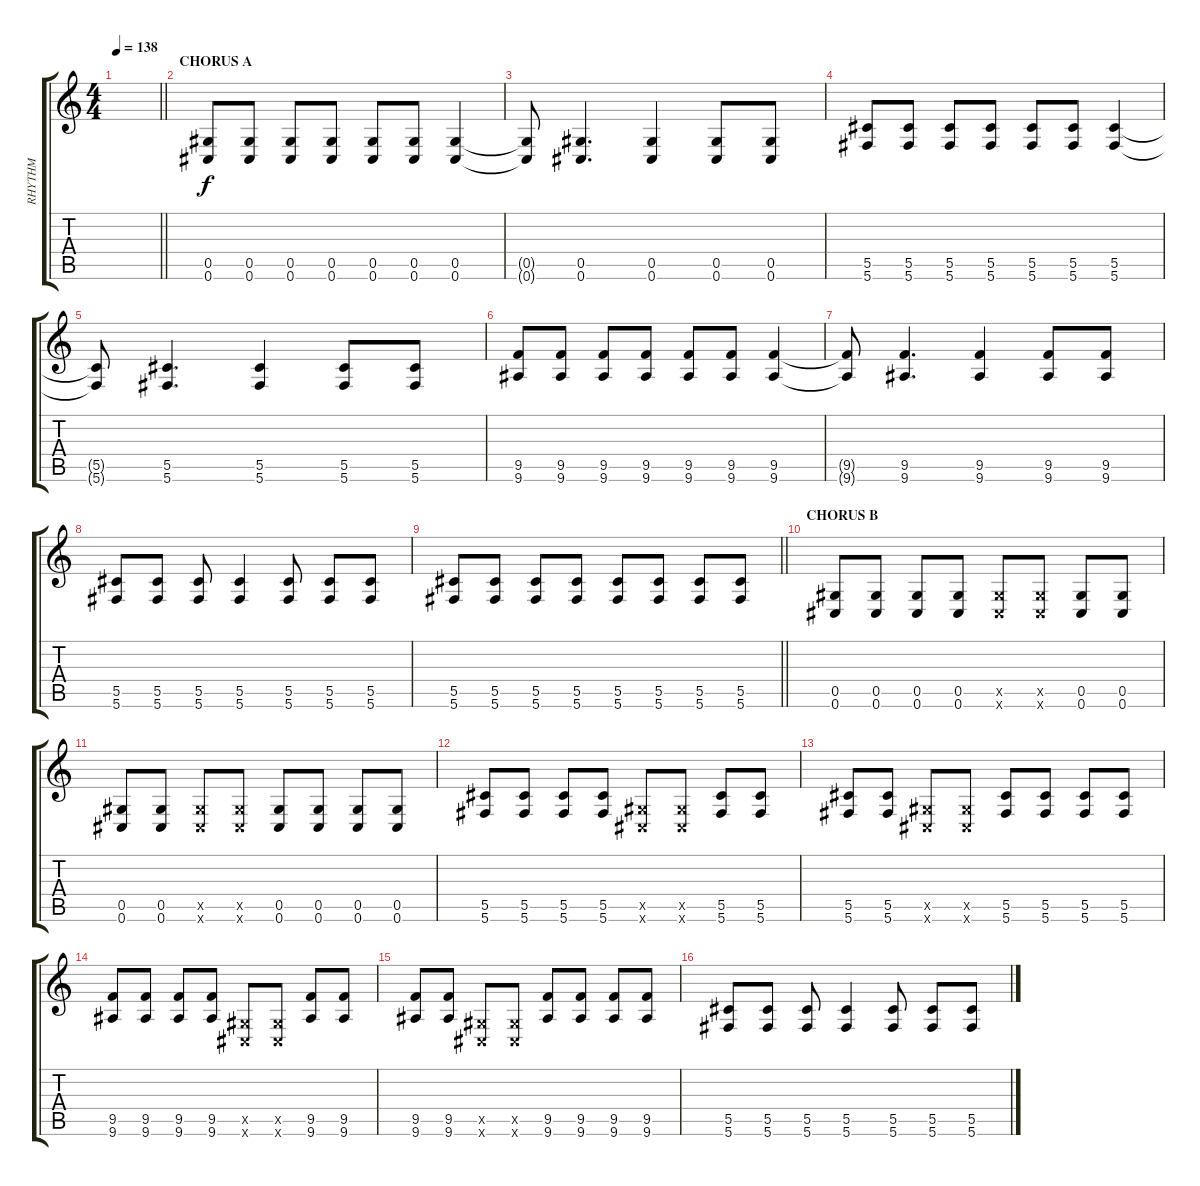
\track ("RHYTHM" "RHYTHM") {instrument distortionguitar}
\staff {score tabs}
\tuning (Eb4 Bb3 Gb3 Db3 Ab2 Db2) {hide}
\ts (4 4)
\tempo 138
\clef g2
\barLineRight lightlight
\ks c
|
\section ("" "CHORUS A")
(0.5 0.6).8 (0.5 0.6).8 (0.5 0.6).8 (0.5 0.6).8 (0.5 0.6).8 (0.5 0.6).8 (0.5 0.6).4 |
(0.5{t} 0.6{t}).8 (0.5 0.6).4{d} (0.5 0.6).4 (0.5 0.6).8 (0.5 0.6).8 |
(5.5 5.6).8 (5.5 5.6).8 (5.5 5.6).8 (5.5 5.6).8 (5.5 5.6).8 (5.5 5.6).8 (5.5 5.6).4 |
(5.5{t} 5.6{t}).8 (5.5 5.6).4{d} (5.5 5.6).4 (5.5 5.6).8 (5.5 5.6).8 |
(9.5 9.6).8 (9.5 9.6).8 (9.5 9.6).8 (9.5 9.6).8 (9.5 9.6).8 (9.5 9.6).8 (9.5 9.6).4 |
(9.5{t} 9.6{t}).8 (9.5 9.6).4{d} (9.5 9.6).4 (9.5 9.6).8 (9.5 9.6).8 |
(5.5 5.6).8 (5.5 5.6).8 (5.5 5.6).8 (5.5 5.6).4 (5.5 5.6).8 (5.5 5.6).8 (5.5 5.6).8 |
\barLineRight lightlight
(5.5 5.6).8 (5.5 5.6).8 (5.5 5.6).8 (5.5 5.6).8 (5.5 5.6).8 (5.5 5.6).8 (5.5 5.6).8 (5.5 5.6).8 |
\section ("" "CHORUS B")
(0.5 0.6).8 (0.5 0.6).8 (0.5 0.6).8 (0.5 0.6).8 (0.5{x} 0.6{x}).8 (0.5{x} 0.6{x}).8 (0.5 0.6).8 (0.5 0.6).8 |
(0.5 0.6).8 (0.5 0.6).8 (0.5{x} 0.6{x}).8 (0.5{x} 0.6{x}).8 (0.5 0.6).8 (0.5 0.6).8 (0.5 0.6).8 (0.5 0.6).8 |
(5.5 5.6).8 (5.5 5.6).8 (5.5 5.6).8 (5.5 5.6).8 (0.5{x} 0.6{x}).8 (0.5{x} 0.6{x}).8 (5.5 5.6).8 (5.5 5.6).8 |
(5.5 5.6).8 (5.5 5.6).8 (0.5{x} 0.6{x}).8 (0.5{x} 0.6{x}).8 (5.5 5.6).8 (5.5 5.6).8 (5.5 5.6).8 (5.5 5.6).8 |
(9.5 9.6).8 (9.5 9.6).8 (9.5 9.6).8 (9.5 9.6).8 (0.5{x} 0.6{x}).8 (0.5{x} 0.6{x}).8 (9.5 9.6).8 (9.5 9.6).8 |
(9.5 9.6).8 (9.5 9.6).8 (0.5{x} 0.6{x}).8 (0.5{x} 0.6{x}).8 (9.5 9.6).8 (9.5 9.6).8 (9.5 9.6).8 (9.5 9.6).8 |
(5.5 5.6).8 (5.5 5.6).8 (5.5 5.6).8 (5.5 5.6).4 (5.5 5.6).8 (5.5 5.6).8 (5.5 5.6).8
